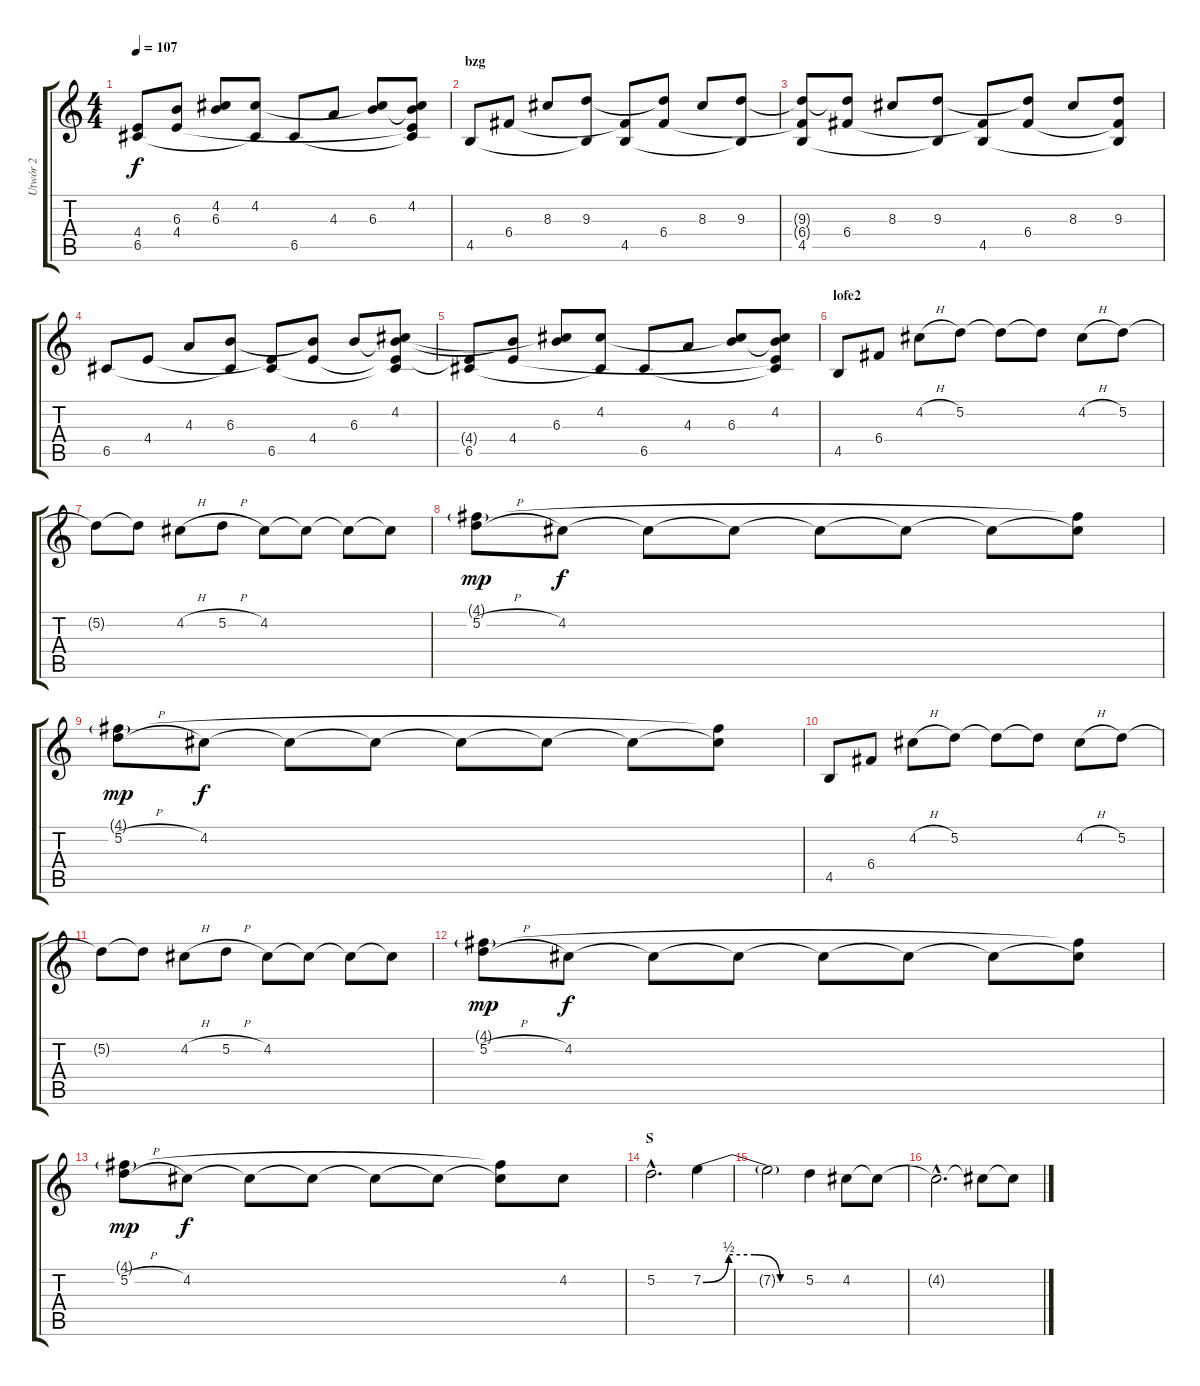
\track ("Utwór 2" "Utwór 2") {instrument overdrivenguitar}
\staff {score tabs}
\tuning (D4 A3 F3 C3 G2 D2) {hide}
\ts (4 4)
\tempo 107
\clef g2
\ks c
(4.4{t} 6.5).8{dy f instrument acousticguitarnylon} (6.3{t} 4.4).8 (4.2{t} 6.3).8 (4.2 6.5{t}).8 6.5.8 4.3.8 (4.2{t} 6.3).8 (4.2 6.3{t} 4.4{t} 6.5{t}).8 |
\section ("" "bzg")
4.5.8{instrument acousticguitarnylon} 6.4.8 8.3.8 (9.3 4.5{t}).8 (6.4{t} 4.5).8 (9.3{t} 6.4).8 8.3.8 (9.3 4.5{t}).8 |
(9.3{t} 6.4{t} 4.5).8{instrument acousticguitarnylon} (9.3{t} 6.4).8 8.3.8 (9.3 4.5{t}).8 (6.4{t} 4.5).8 (9.3{t} 6.4).8 8.3.8 (9.3 6.4{t} 4.5{t}).8 |
6.5.8{instrument acousticguitarnylon} 4.4.8 4.3.8 (6.3 6.5{t}).8 (4.4{t} 6.5).8 (6.3{t} 4.4).8 6.3.8 (4.2 6.3{t} 4.4{t} 6.5{t}).8 |
(4.4{t} 6.5).8{instrument acousticguitarnylon} (6.3{t} 4.4).8 (4.2{t} 6.3).8 (4.2 6.5{t}).8 6.5.8 4.3.8{volume 12 instrument overdrivenguitar} (4.2{t} 6.3).8 (4.2 6.3{t} 4.4{t} 6.5{t}).8 |
\section ("" "lofe2")
4.5.8{volume 14 instrument overdrivenguitar} 6.4.8 4.2{h}.8 5.2.8 5.2{t}.8 5.2{t}.8 4.2{h}.8 5.2.8 |
5.2{t}.8 5.2{t}.8 4.2{h}.8 5.2{h}.8 4.2.8 4.2{t}.8 4.2{t}.8 4.2{t}.8 |
(4.1{g} 5.2{h}).8{dy mp} 4.2.8{dy f} 4.2{t}.8 4.2{t}.8 4.2{t}.8 4.2{t}.8 4.2{t}.8 (4.1{t} 4.2{t}).8 |
(4.1{g} 5.2{h}).8{dy mp} 4.2.8{dy f} 4.2{t}.8 4.2{t}.8 4.2{t}.8 4.2{t}.8 4.2{t}.8 (4.1{t} 4.2{t}).8 |
4.5.8{volume 14} 6.4.8 4.2{h}.8 5.2.8 5.2{t}.8 5.2{t}.8 4.2{h}.8 5.2.8 |
5.2{t}.8 5.2{t}.8 4.2{h}.8 5.2{h}.8 4.2.8 4.2{t}.8 4.2{t}.8 4.2{t}.8 |
(4.1{g} 5.2{h}).8{dy mp volume 14 instrument overdrivenguitar} 4.2.8{dy f} 4.2{t}.8 4.2{t}.8 4.2{t}.8 4.2{t}.8 4.2{t}.8 (4.1{t} 4.2{t}).8 |
(4.1{g} 5.2{h}).8{dy mp} 4.2.8{dy f} 4.2{t}.8 4.2{t}.8 4.2{t}.8 4.2{t}.8 (4.1{t} 4.2{t}).8 4.2.8{instrument acousticguitarnylon} |
\section ("" "S")
5.2{hac}.2{d} 7.2{be (custom 0 0 15 2 30 2 45 0 60 0)}.4 |
7.2{t}.2 5.2.4 4.2.8 4.2{t}.8 |
4.2{hac t}.2{d} 4.2{t}.8 4.2{t}.8
